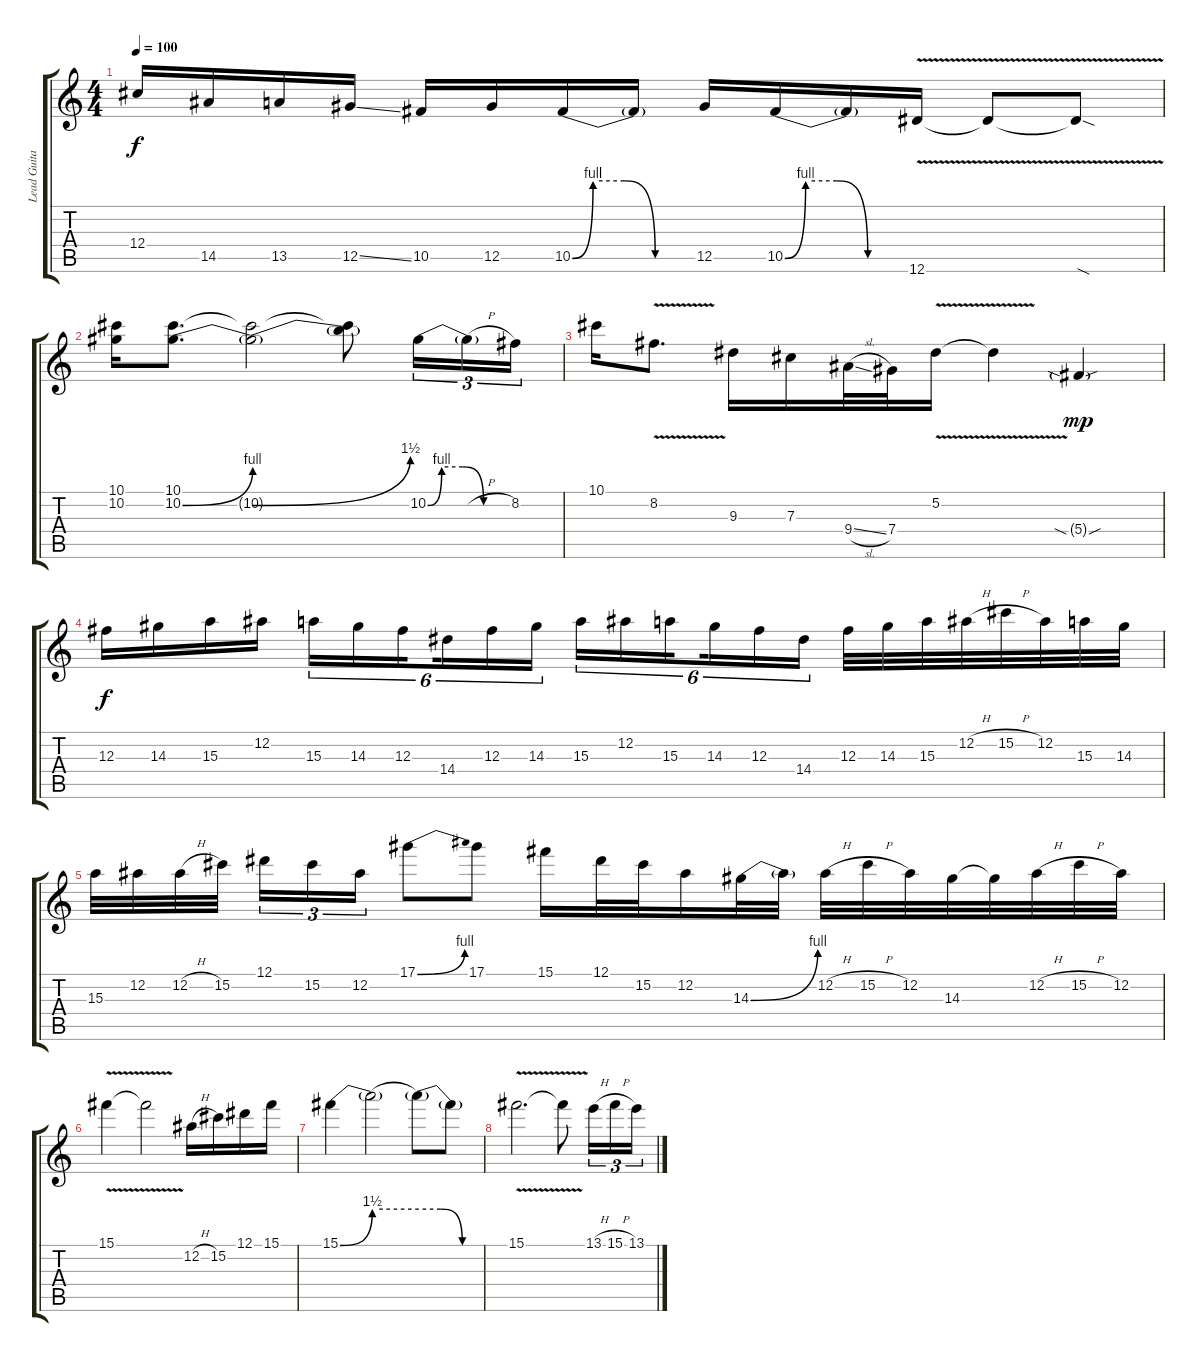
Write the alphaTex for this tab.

\track ("Lead Guitar" "Lead Guita") {instrument distortionguitar}
\staff {score tabs}
\tuning (Eb4 Bb3 Gb3 Db3 Ab2 Eb2) {hide}
\ts (4 4)
\tempo 100
\clef g2
\ks c
12.4.16{dy f} 14.5.16 13.5.16 12.5{ss}.16 10.5.16 12.5.16 10.5{be (custom 0 0 10 4 25 4 40 0 60 0)}.16 10.5{t}.16 12.5.16 10.5{be (custom 0 0 10 4 25 4 40 0 60 0)}.16 10.5{t}.16 12.6{v}.16 12.6{v t}.8 12.6{sod t}.8 |
(10.1 10.2).16 (10.1 10.2{be (bend 0 0 60 4)}).8{d} (10.1{t} 10.2{be (bend 0 0 60 6) t}).2 (10.1{t} 10.2{t}).8 10.2{be (custom 0 0 10 4 25 4 40 0 60 0)}.16{tu (3 2)} 10.2{h t}.16{tu (3 2)} 8.2.16{tu (3 2)} |
10.1.16 8.2{v}.8{d} 9.3.16 7.3.16 9.4{sl}.32 7.4.32 5.2{v}.16 5.2{v t}.4 5.4{sia sou g}.4{dy mp} |
12.3.16{dy f} 14.3.16 15.3.16 12.2.16 15.3.16{tu (6 4)} 14.3.16{tu (6 4)} 12.3.16{tu (6 4) beam splitsecondary} 14.4.16{tu (6 4)} 12.3.16{tu (6 4)} 14.3.16{tu (6 4)} 15.3.16{tu (6 4)} 12.2.16{tu (6 4)} 15.3.16{tu (6 4) beam splitsecondary} 14.3.16{tu (6 4)} 12.3.16{tu (6 4)} 14.4.16{tu (6 4)} 12.3.32 14.3.32 15.3.32 12.2{h}.32 15.2{h}.32 12.2.32 15.3.32 14.3.32 |
15.3.32 12.2.32 12.2{h}.32 15.2.32{beam splitsecondary} 12.1.16{tu (3 2)} 15.2.16{tu (3 2)} 12.2.16{tu (3 2)} 17.1{be (bend 0 0 60 4)}.8 17.1.8 15.1.16 12.1.32 15.2.32 12.2.16 14.3{be (bend 0 0 60 4)}.32 14.3{t}.32 12.2{h}.32 15.2{h}.32 12.2.32 14.3.32 14.3{t}.32 12.2{h}.32 15.2{h}.32 12.2.32 |
15.1{v}.4 15.1{v t}.2 12.2{h}.16 15.2.16 12.1.16 15.1.16 |
15.1{be (bend 0 0 60 6)}.4 15.1{be (hold 0 6 60 6) t}.2 15.1{be (custom 0 6 20 6 40 0 60 0) t}.8 15.1{t}.8 |
15.1{v}.2{d} 15.1{v t}.8 13.1{h}.16{tu (3 2)} 15.1{h}.16{tu (3 2)} 13.1.16{tu (3 2)}
